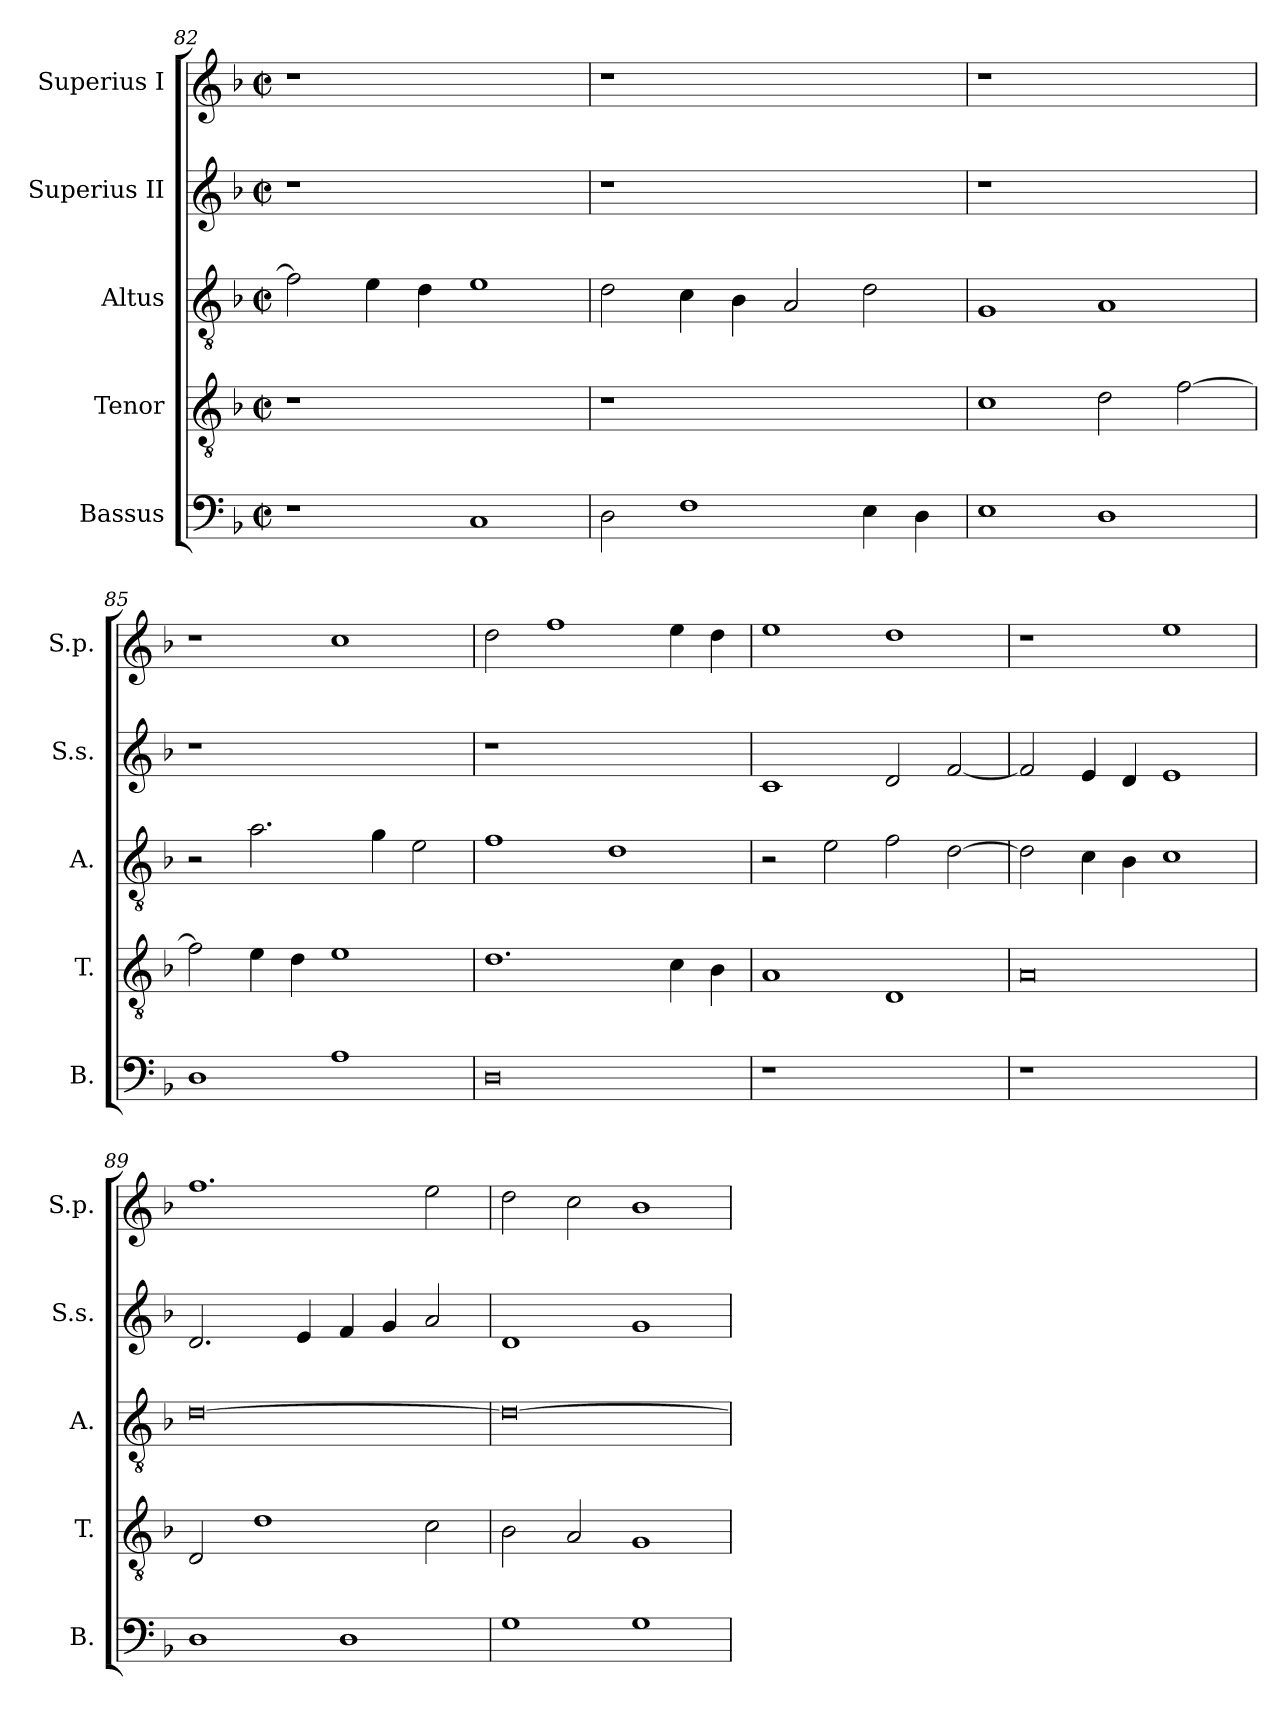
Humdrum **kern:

**kern	**kern	**kern	**kern	**kern
*part5	*part4	*part3	*part2	*part1
*staff5	*staff4	*staff3	*staff2	*staff1
*I"Bassus	*I"Tenor	*I"Altus	*I"Superius II	*I"Superius I
*I'B.	*I'T.	*I'A.	*I'S.s.	*I'S.p.
*clefF4	*clefGv2	*clefGv2	*clefG2	*clefG2
*	*ITrd7c12	*ITrd7c12	*	*
*k[b-]	*k[b-]	*k[b-]	*k[b-]	*k[b-]
*F:	*F:	*F:	*F:	*F:
*M2/2	*M2/2	*M2/2	*M2/2	*M2/2
*met(c|)	*met(c|)	*met(c|)	*met(c|)	*met(c|)
=82	=82	=82	=82	=82
!	!LO:N:vis=1	!	!LO:N:vis=1	!LO:N:vis=1
1r	1r	2Fi\]	1r	1r
.	.	4Ei\	.	.
.	.	4Di\	.	.
1Ci	1ryy	1Ei	1ryy	1ryy
=83	=83	=83	=83	=83
!	!LO:N:vis=1	!	!LO:N:vis=1	!LO:N:vis=1
2Di\	1r	2Di\	1r	1r
1Fi	.	4Ci\	.	.
.	.	4BB-i\	.	.
.	1ryy	2AAi/	1ryy	1ryy
4Ei\	.	2Di\	.	.
4Di\	.	.	.	.
=84	=84	=84	=84	=84
!	!	!	!LO:N:vis=1	!LO:N:vis=1
1Ei	1Ci	1GGi	1r	1r
1Di	2Di\	1AAi	1ryy	1ryy
.	[>2Fi\	.	.	.
=85	=85	=85	=85	=85
!	!	!	!LO:N:vis=1	!
1Di	2Fi\]	2r	1r	1r
.	4Ei\	2.Ai\	.	.
.	4Di\	.	.	.
1Ai	1Ei	.	1ryy	1cci
.	.	4Gi\	.	.
.	.	2Ei\	.	.
!!LO:PB:g=z
=86	=86	=86	=86	=86
!	!	!	!LO:N:vis=1	!
0Di	1.Di	1Fi	1r	2ddi\
.	.	.	.	1ffi
.	.	1Di	1ryy	.
.	4Ci\	.	.	4eei\
.	4BB-i\	.	.	4ddi\
=87	=87	=87	=87	=87
!LO:N:vis=1	!	!	!	!
1r	1AAi	2r	1ci	1eei
.	.	2Ei\	.	.
1ryy	1DDi	2Fi\	2di/	1ddi
.	.	[>2Di\	[<2fi/	.
=88	=88	=88	=88	=88
!LO:N:vis=1	!	!	!	!
1r	0AAi	2Di\]	2fi/]	1r
.	.	4Ci\	4ei/	.
.	.	4BB-i\	4di/	.
1ryy	.	1Ci	1ei	1eei
=89	=89	=89	=89	=89
1Di	2DDi/	[>0Di	2.di/	1.ffi
.	1Di	.	.	.
.	.	.	4ei/	.
1Di	.	.	4fi/	.
.	.	.	4gi/	.
.	2Ci\	.	2ai/	2eei\
=90	=90	=90	=90	=90
1Gi	2BB-i\	0Di_>	1di	2ddi\
.	2AAi/	.	.	2cci\
1Gi	1GGi	.	1gi	1b-i
=	=	=	=	=
*-	*-	*-	*-	*-
